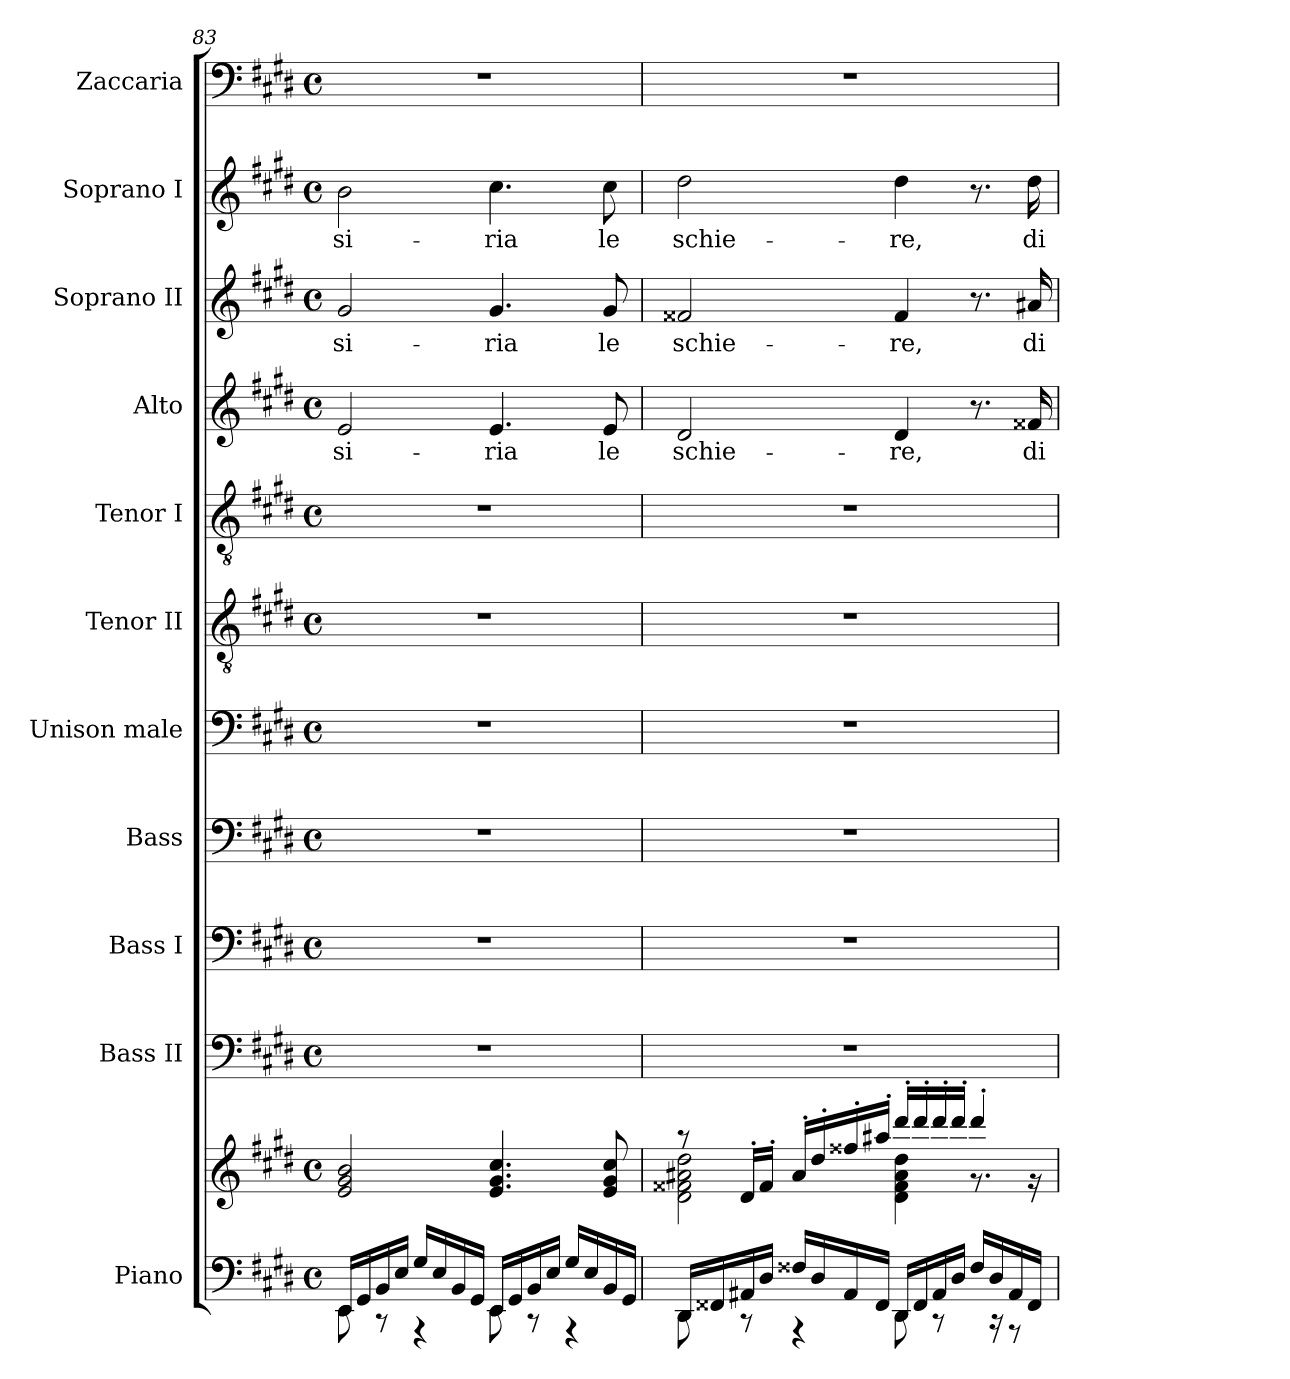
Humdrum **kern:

**kern	**kern	**kern	**kern	**kern	**kern	**kern	**kern	**kern	**text	**kern	**text	**kern	**text	**kern
*part11	*part11	*part10	*part9	*part8	*part7	*part6	*part5	*part4	*part4	*part3	*part3	*part2	*part2	*part1
*staff12	*staff11	*staff10	*staff9	*staff8	*staff7	*staff6	*staff5	*staff4	*staff4	*staff3	*staff3	*staff2	*staff2	*staff1
*I"Piano	*	*I"Bass II	*I"Bass I	*I"Bass	*I"Unison male	*I"Tenor II	*I"Tenor I	*I"Alto	*	*I"Soprano II	*	*I"Soprano I	*	*I"Zaccaria
*I'Pno.	*	*I'B.II	*I'B.I	*I'B.	*I'Uni.m	*I'T.II	*I'T.I	*I'A.	*	*I'S.II	*	*I'S.I	*	*I'Zac.
*clefF4	*clefG2	*clefF4	*clefF4	*clefF4	*clefF4	*clefGv2	*clefGv2	*clefG2	*	*clefG2	*	*clefG2	*	*clefF4
*k[f#c#g#d#]	*k[f#c#g#d#]	*k[f#c#g#d#]	*k[f#c#g#d#]	*k[f#c#g#d#]	*k[f#c#g#d#]	*k[f#c#g#d#]	*k[f#c#g#d#]	*k[f#c#g#d#]	*	*k[f#c#g#d#]	*	*k[f#c#g#d#]	*	*k[f#c#g#d#]
*M4/4	*M4/4	*M4/4	*M4/4	*M4/4	*M4/4	*M4/4	*M4/4	*M4/4	*	*M4/4	*	*M4/4	*	*M4/4
*met(c)	*met(c)	*met(c)	*met(c)	*met(c)	*met(c)	*met(c)	*met(c)	*met(c)	*	*met(c)	*	*met(c)	*	*met(c)
=83	=83	=83	=83	=83	=83	=83	=83	=83	=83	=83	=83	=83	=83	=83
*^	*	*	*	*	*	*	*	*	*	*	*	*	*	*
!	!	!	!	!	!	!	!	!	!	!LO:LY:b	!	!LO:LY:b	!	!LO:LY:b	!
16EE/LL	8EE\	2e/ 2g#/ 2b/	1r	1r	1r	1r	1r	1r	2e/	-si-	2g#/	-si-	2b\	-si-	1r
16GG#/	.	.	.	.	.	.	.	.	.	.	.	.	.	.	.
16BB/	8r	.	.	.	.	.	.	.	.	.	.	.	.	.	.
16E/JJ	.	.	.	.	.	.	.	.	.	.	.	.	.	.	.
16G#/LL	4r	.	.	.	.	.	.	.	.	.	.	.	.	.	.
16E/	.	.	.	.	.	.	.	.	.	.	.	.	.	.	.
16BB/	.	.	.	.	.	.	.	.	.	.	.	.	.	.	.
16GG#/JJ	.	.	.	.	.	.	.	.	.	.	.	.	.	.	.
!	!	!	!	!	!	!	!	!	!	!LO:LY:b	!	!LO:LY:b	!	!LO:LY:b	!
16EE/LL	8EE\	4.e/ 4.g#/ 4.cc#/	.	.	.	.	.	.	4.e/	-ria	4.g#/	-ria	4.cc#\	-ria	.
16GG#/	.	.	.	.	.	.	.	.	.	.	.	.	.	.	.
16BB/	8r	.	.	.	.	.	.	.	.	.	.	.	.	.	.
16E/JJ	.	.	.	.	.	.	.	.	.	.	.	.	.	.	.
16G#/LL	4r	.	.	.	.	.	.	.	.	.	.	.	.	.	.
16E/	.	.	.	.	.	.	.	.	.	.	.	.	.	.	.
!	!	!	!	!	!	!	!	!	!	!LO:LY:b	!	!LO:LY:b	!	!LO:LY:b	!
16BB/	.	8e/ 8g#/ 8cc#/	.	.	.	.	.	.	8e/	le	8g#/	le	8cc#\	le	.
16GG#/JJ	.	.	.	.	.	.	.	.	.	.	.	.	.	.	.
!!LO:PB:g=z
=84	=84	=84	=84	=84	=84	=84	=84	=84	=84	=84	=84	=84	=84	=84	=84
*	*	*^	*	*	*	*	*	*	*	*	*	*	*	*	*
!	!	!	!	!	!	!	!	!	!	!	!LO:LY:b	!	!LO:LY:b	!	!LO:LY:b	!
16DD#/LL	8DD#\	8r	2d#\ 2f##X\ 2a#X\ 2dd#\	1r	1r	1r	1r	1r	1r	2d#/	schie-	2f##X/	schie-	2dd#\	schie-	1r
16FF##X/	.	.	.	.	.	.	.	.	.	.	.	.	.	.	.	.
16AA#X/	8r	16d#'/LL	.	.	.	.	.	.	.	.	.	.	.	.	.	.
16D#/JJ	.	16f##'/JJ	.	.	.	.	.	.	.	.	.	.	.	.	.	.
16F##X/LL	4r	16a#'/LL	.	.	.	.	.	.	.	.	.	.	.	.	.	.
16D#/	.	16dd#'/	.	.	.	.	.	.	.	.	.	.	.	.	.	.
16AA#/	.	16ff##X'/	.	.	.	.	.	.	.	.	.	.	.	.	.	.
16FF##/JJ	.	16aa#X'/JJ	.	.	.	.	.	.	.	.	.	.	.	.	.	.
!	!	!	!	!	!	!	!	!	!	!	!LO:LY:b	!	!LO:LY:b	!	!LO:LY:b	!
16DD#/LL	8DD#\	16ddd#'/LL	4d#\ 4f##\ 4a#\ 4dd#\	.	.	.	.	.	.	4d#/	-re,	4f##/	-re,	4dd#\	-re,	.
16FF##/	.	16ddd#'/	.	.	.	.	.	.	.	.	.	.	.	.	.	.
16AA#/	8r	16ddd#'/	.	.	.	.	.	.	.	.	.	.	.	.	.	.
16D#/JJ	.	16ddd#'/JJ	.	.	.	.	.	.	.	.	.	.	.	.	.	.
16F##/LL	16ryy	4ddd#'/	8.r	.	.	.	.	.	.	8.r	.	8.r	.	8.r	.	.
16D#/	16r	.	.	.	.	.	.	.	.	.	.	.	.	.	.	.
16AA#/	8r	.	.	.	.	.	.	.	.	.	.	.	.	.	.	.
!	!	!	!	!	!	!	!	!	!	!	!LO:LY:b	!	!LO:LY:b	!	!LO:LY:b	!
16FF##/JJ	.	.	16r	.	.	.	.	.	.	16f##X/	di-	16a#X/	di-	16dd#\	di-	.
*v	*v	*	*	*	*	*	*	*	*	*	*	*	*	*	*	*
*	*v	*v	*	*	*	*	*	*	*	*	*	*	*	*	*
=	=	=	=	=	=	=	=	=	=	=	=	=	=	=
*-	*-	*-	*-	*-	*-	*-	*-	*-	*-	*-	*-	*-	*-	*-
